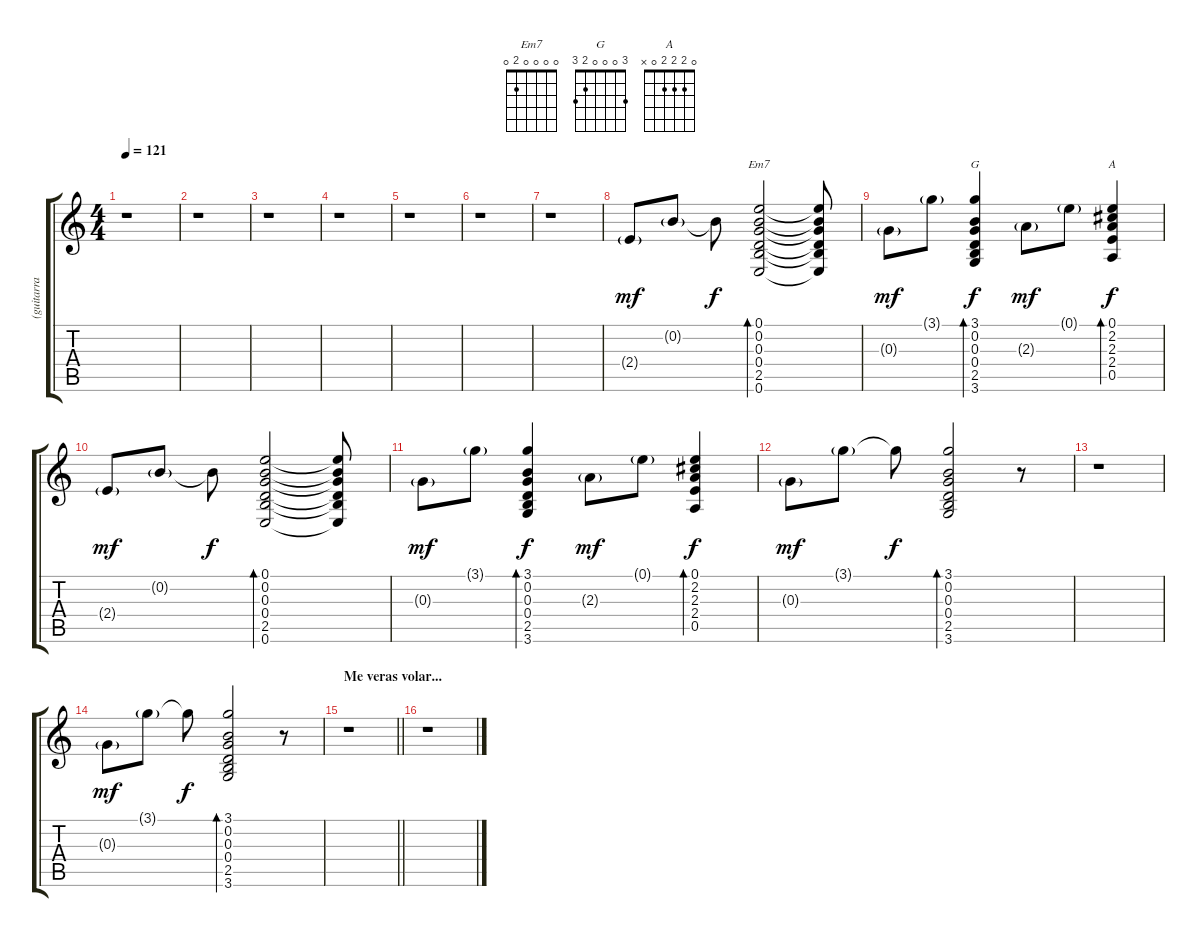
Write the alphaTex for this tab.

\track ("(guitarra de fondo)" "(guitarra ") {instrument electricguitarclean}
\staff {score tabs}
\tuning (E4 B3 G3 D3 A2 E2) {hide}
\chord ("Em7" 0 0 0 0 2 0)
\chord ("G" 3 0 0 0 2 3)
\chord ("A" 0 2 2 2 0 x)
\ts (4 4)
\tempo 121
\clef g2
\ks c
r.1{dy f} |
r.1 |
r.1 |
r.1 |
r.1 |
r.1 |
r.1 |
2.4{g}.8{dy mf} 0.2{g}.8 0.2{t}.8{dy f} (0.1 0.2 0.3 0.4 2.5 0.6).2{bd 30 ch "Em7"} (0.1{t} 0.2{t} 0.3{t} 0.4{t} 2.5{t} 0.6{t}).8 |
0.3{g}.8{dy mf} 3.1{g}.8 (3.1 0.2 0.3 0.4 2.5 3.6).4{bd 30 ch "G" dy f} 2.3{g}.8{dy mf} 0.1{g}.8 (0.1 2.2 2.3 2.4 0.5).4{bd 30 ch "A" dy f} |
2.4{g}.8{dy mf} 0.2{g}.8 0.2{t}.8{dy f} (0.1 0.2 0.3 0.4 2.5 0.6).2{bd 30} (0.1{t} 0.2{t} 0.3{t} 0.4{t} 2.5{t} 0.6{t}).8 |
0.3{g}.8{dy mf} 3.1{g}.8 (3.1 0.2 0.3 0.4 2.5 3.6).4{bd 30 dy f} 2.3{g}.8{dy mf} 0.1{g}.8 (0.1 2.2 2.3 2.4 0.5).4{bd 30 dy f} |
0.3{g}.8{dy mf} 3.1{g}.8 3.1{t}.8{dy f} (3.1 0.2 0.3 0.4 2.5 3.6).2{bd 30} r.8 |
r.1 |
0.3{g}.8{dy mf} 3.1{g}.8 3.1{t}.8{dy f} (3.1 0.2 0.3 0.4 2.5 3.6).2{bd 30} r.8 |
\section ("" "Me veras volar...")
\barLineRight lightlight
r.1 |
r.1
